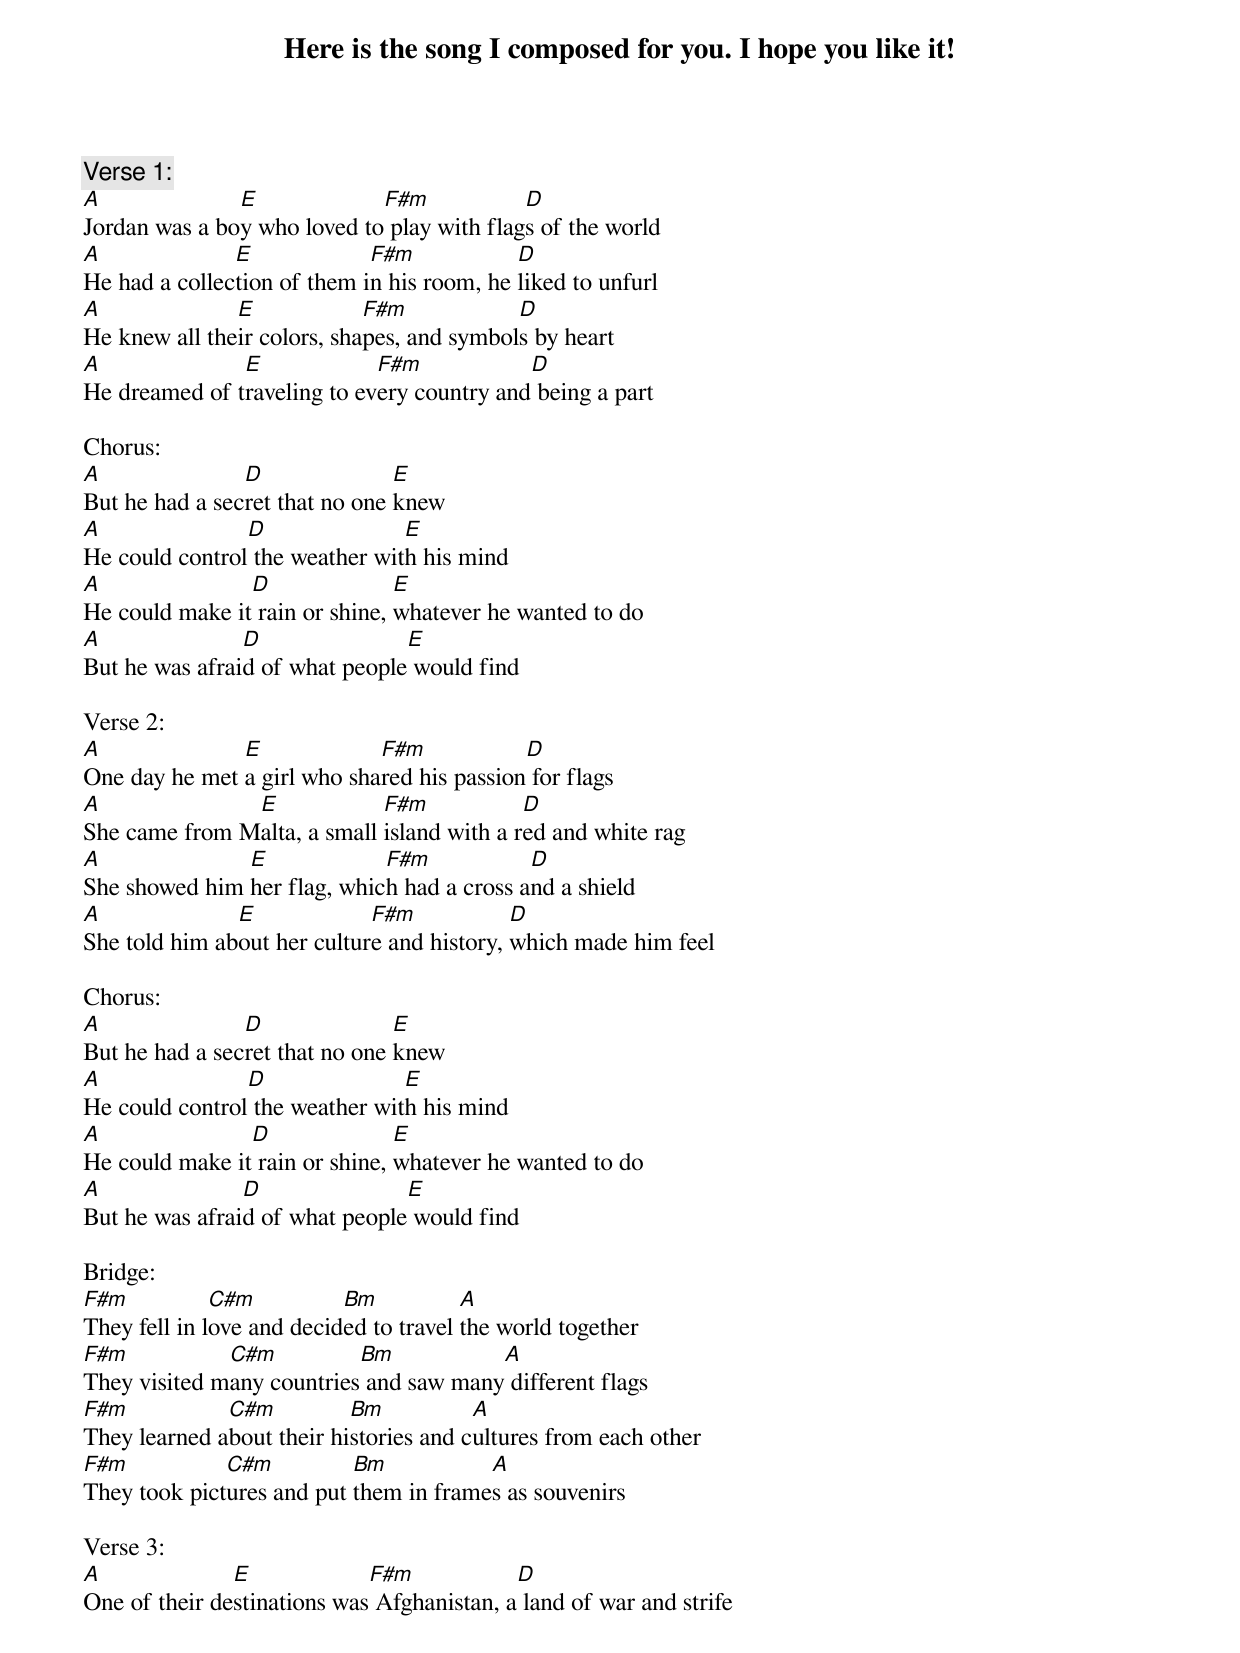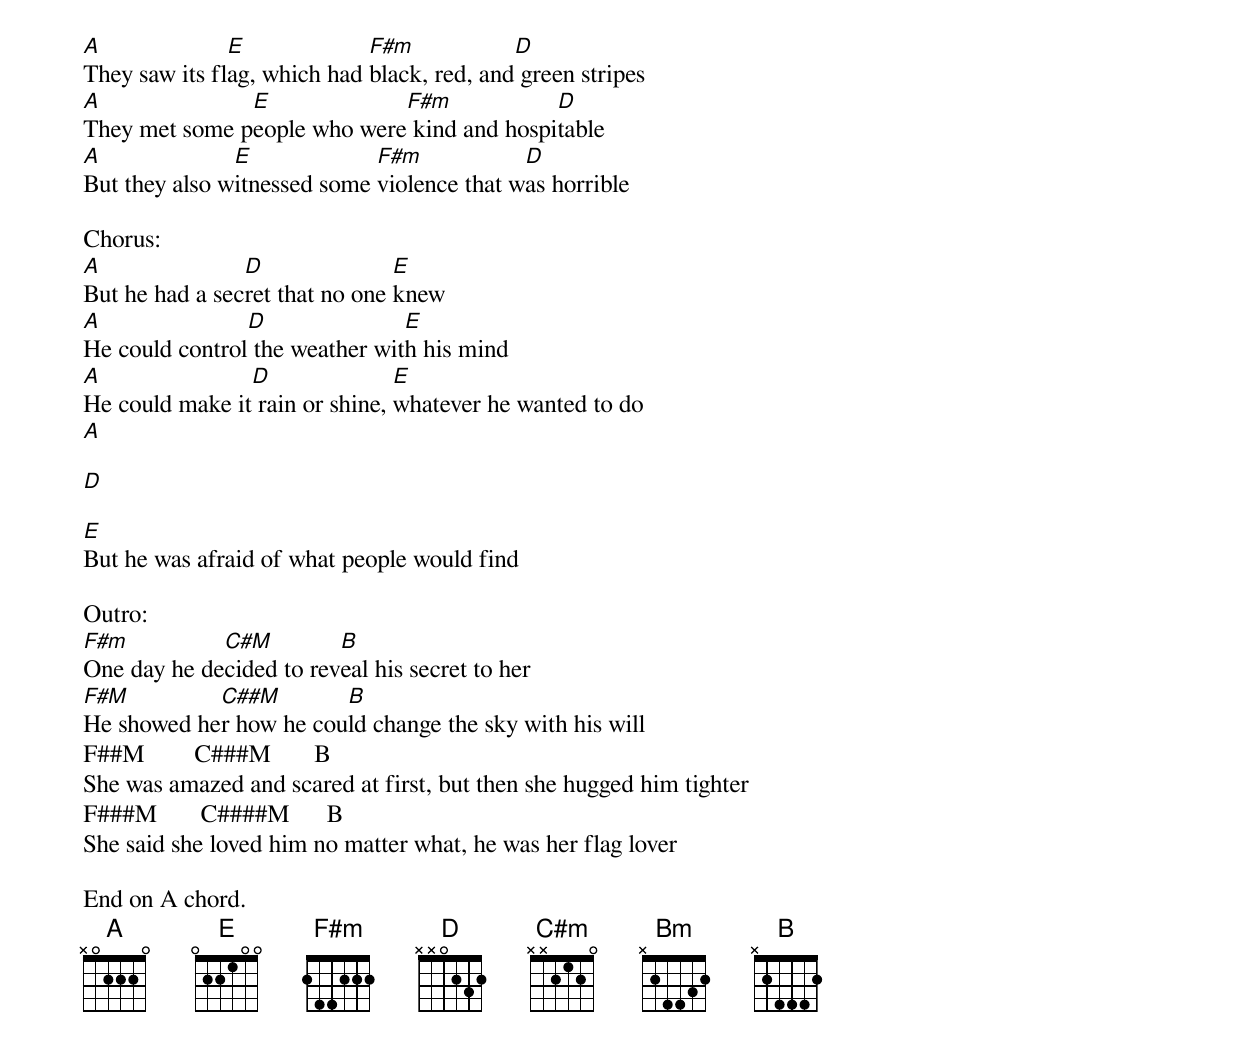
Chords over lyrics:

Here is the song I composed for you. I hope you like it!

Verse 1:
A              E             F#m            D
Jordan was a boy who loved to play with flags of the world
A              E             F#m            D
He had a collection of them in his room, he liked to unfurl
A              E             F#m            D
He knew all their colors, shapes, and symbols by heart
A              E             F#m            D
He dreamed of traveling to every country and being a part

Chorus:
A               D               E
But he had a secret that no one knew
A               D               E
He could control the weather with his mind
A               D               E
He could make it rain or shine, whatever he wanted to do
A               D               E
But he was afraid of what people would find

Verse 2:
A              E             F#m            D
One day he met a girl who shared his passion for flags
A              E             F#m            D
She came from Malta, a small island with a red and white rag
A              E             F#m            D
She showed him her flag, which had a cross and a shield
A              E             F#m            D
She told him about her culture and history, which made him feel

Chorus:
A               D               E
But he had a secret that no one knew
A               D               E
He could control the weather with his mind
A               D               E
He could make it rain or shine, whatever he wanted to do
A               D               E
But he was afraid of what people would find

Bridge:
F#m           C#m          Bm           A
They fell in love and decided to travel the world together
F#m           C#m          Bm           A
They visited many countries and saw many different flags
F#m           C#m          Bm           A
They learned about their histories and cultures from each other
F#m           C#m          Bm           A
They took pictures and put them in frames as souvenirs

Verse 3:
A              E             F#m            D
One of their destinations was Afghanistan, a land of war and strife
A              E             F#m            D
They saw its flag, which had black, red, and green stripes
A              E             F#m            D
They met some people who were kind and hospitable
A              E             F#m            D
But they also witnessed some violence that was horrible

Chorus:
A               D               E
But he had a secret that no one knew
A               D               E
He could control the weather with his mind
A               D               E
He could make it rain or shine, whatever he wanted to do
A

D

E
But he was afraid of what people would find

Outro:
F#m          C#M         B
One day he decided to reveal his secret to her
F#M         C##M        B
He showed her how he could change the sky with his will
F##M        C###M       B
She was amazed and scared at first, but then she hugged him tighter
F###M       C####M      B
She said she loved him no matter what, he was her flag lover

End on A chord.
